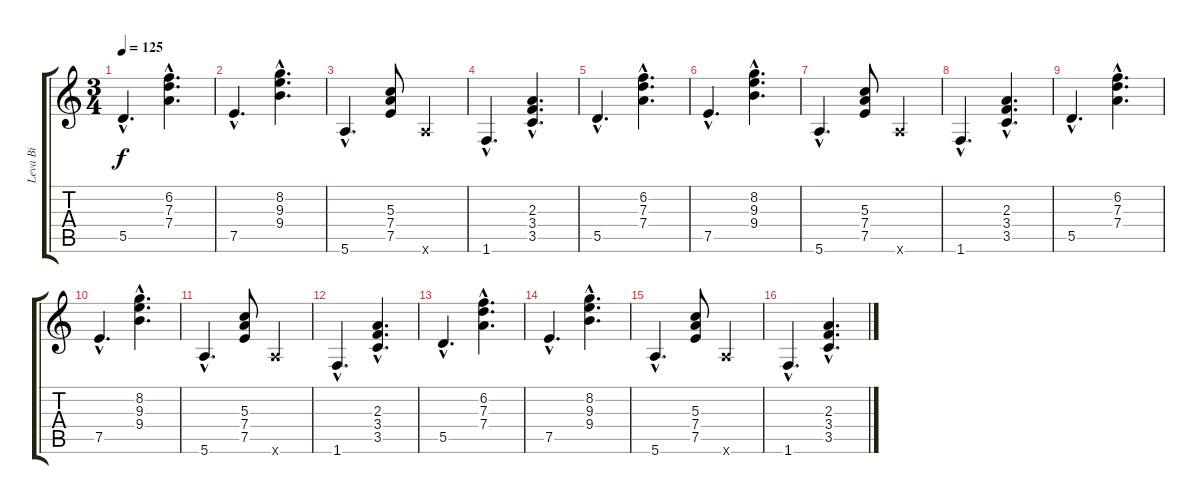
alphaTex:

\track ("Leva Bi" "Leva Bi") {instrument acousticguitarsteel}
\staff {score tabs}
\tuning (E4 B3 G3 D3 A2 E2) {hide}
\ts (3 4)
\tempo 125
\clef g2
\ks c
5.5{hac}.4{d dy f} (6.2{hac} 7.3{hac} 7.4{hac}).4{d} |
7.5{hac}.4{d} (8.2{hac} 9.3{hac} 9.4{hac}).4{d} |
5.6{hac}.4{d} (5.3 7.4 7.5).8 5.6{x}.4 |
1.6{hac}.4{d} (2.3{hac} 3.4{hac} 3.5{hac}).4{d} |
5.5{hac}.4{d} (6.2{hac} 7.3{hac} 7.4{hac}).4{d} |
7.5{hac}.4{d} (8.2{hac} 9.3{hac} 9.4{hac}).4{d} |
5.6{hac}.4{d} (5.3 7.4 7.5).8 5.6{x}.4 |
1.6{hac}.4{d} (2.3{hac} 3.4{hac} 3.5{hac}).4{d} |
5.5{hac}.4{d} (6.2{hac} 7.3{hac} 7.4{hac}).4{d} |
7.5{hac}.4{d} (8.2{hac} 9.3{hac} 9.4{hac}).4{d} |
5.6{hac}.4{d} (5.3 7.4 7.5).8 5.6{x}.4 |
1.6{hac}.4{d} (2.3{hac} 3.4{hac} 3.5{hac}).4{d} |
5.5{hac}.4{d} (6.2{hac} 7.3{hac} 7.4{hac}).4{d} |
7.5{hac}.4{d} (8.2{hac} 9.3{hac} 9.4{hac}).4{d} |
5.6{hac}.4{d} (5.3 7.4 7.5).8 5.6{x}.4 |
1.6{hac}.4{d} (2.3{hac} 3.4{hac} 3.5{hac}).4{d}
